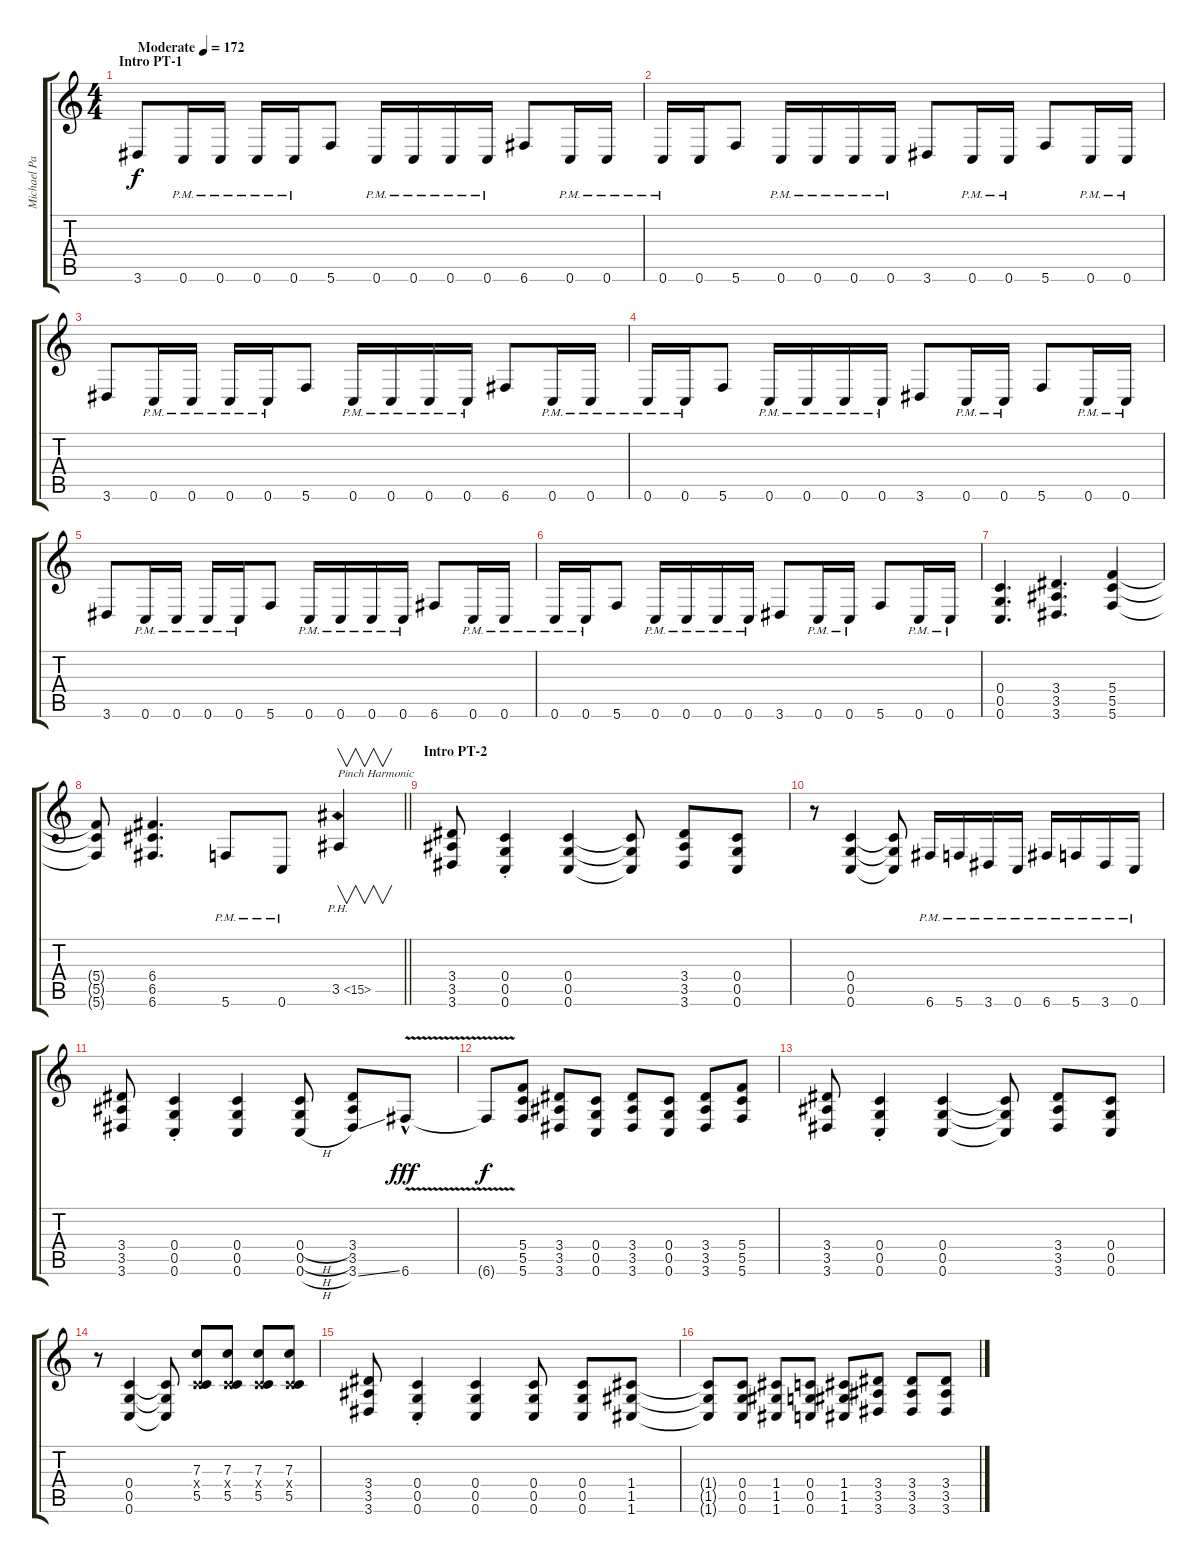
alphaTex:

\track ("Michael Padge (Lead Guitar)" "Michael Pa") {instrument distortionguitar}
\staff {score tabs}
\tuning (D4 A3 F3 C3 G2 C2) {hide}
\ts (4 4)
\section ("" "Intro PT-1")
\tempo (172 "Moderate")
\clef g2
\ks c
3.6.8{dy f instrument distortionguitar} 0.6{pm}.16 0.6{pm}.16 0.6{pm}.16 0.6{pm}.16 5.6.8 0.6{pm}.16 0.6{pm}.16 0.6{pm}.16 0.6{pm}.16 6.6.8 0.6{pm}.16 0.6{pm}.16 |
0.6{pm}.16 0.6.16 5.6.8 0.6{pm}.16 0.6{pm}.16 0.6{pm}.16 0.6{pm}.16 3.6.8 0.6{pm}.16 0.6{pm}.16 5.6.8 0.6{pm}.16 0.6{pm}.16 |
3.6.8 0.6{pm}.16 0.6{pm}.16 0.6{pm}.16 0.6{pm}.16 5.6.8 0.6{pm}.16 0.6{pm}.16 0.6{pm}.16 0.6{pm}.16 6.6.8 0.6{pm}.16 0.6{pm}.16 |
0.6{pm}.16 0.6{pm}.16 5.6.8 0.6{pm}.16 0.6{pm}.16 0.6{pm}.16 0.6{pm}.16 3.6.8 0.6{pm}.16 0.6{pm}.16 5.6.8 0.6{pm}.16 0.6{pm}.16 |
3.6.8 0.6{pm}.16 0.6{pm}.16 0.6{pm}.16 0.6{pm}.16 5.6.8 0.6{pm}.16 0.6{pm}.16 0.6{pm}.16 0.6{pm}.16 6.6.8 0.6{pm}.16 0.6{pm}.16 |
0.6{pm}.16 0.6{pm}.16 5.6.8 0.6{pm}.16 0.6{pm}.16 0.6{pm}.16 0.6{pm}.16 3.6.8 0.6{pm}.16 0.6{pm}.16 5.6.8 0.6{pm}.16 0.6{pm}.16 |
(0.4 0.5 0.6).4{d} (3.4 3.5 3.6).4{d} (5.4 5.5 5.6).4 |
\barLineRight lightlight
(5.4{t} 5.5{t} 5.6{t}).8 (6.4 6.5 6.6).4{d} 5.6{pm}.8 0.6{pm}.8 3.5{ph 12}.4{v txt "Pinch Harmonic"} |
\section ("" "Intro PT-2")
(3.4 3.5 3.6).8 (0.4{st} 0.5{st} 0.6{st}).4 (0.4 0.5 0.6).4 (0.4{t} 0.5{t} 0.6{t}).8 (3.4 3.5 3.6).8 (0.4 0.5 0.6).8 |
r.8 (0.4 0.5 0.6).4 (0.4{t} 0.5{t} 0.6{t}).8 6.6{pm}.16 5.6{pm}.16 3.6{pm}.16 0.6{pm}.16 6.6{pm}.16 5.6{pm}.16 3.6{pm}.16 0.6{pm}.16 |
(3.4 3.5 3.6).8 (0.4{st} 0.5{st} 0.6{st}).4 (0.4 0.5 0.6).4 (0.4{h} 0.5{h} 0.6{h}).8 (3.4 3.5 3.6{ss}).8 6.6{v hac}.8{dy fff} |
6.6{t}.8{dy f} (5.4 5.5 5.6).8 (3.4 3.5 3.6).8 (0.4 0.5 0.6).8 (3.4 3.5 3.6).8 (0.4 0.5 0.6).8 (3.4 3.5 3.6).8 (5.4 5.5 5.6).8 |
(3.4 3.5 3.6).8 (0.4{st} 0.5{st} 0.6{st}).4 (0.4 0.5 0.6).4 (0.4{t} 0.5{t} 0.6{t}).8 (3.4 3.5 3.6).8 (0.4 0.5 0.6).8 |
r.8 (0.4 0.5 0.6).4 (0.4{t} 0.5{t} 0.6{t}).8 (7.3 0.4{x} 5.5).8 (7.3 0.4{x} 5.5).8 (7.3 0.4{x} 5.5).8 (7.3 0.4{x} 5.5).8 |
(3.4 3.5 3.6).8 (0.4{st} 0.5{st} 0.6{st}).4 (0.4 0.5 0.6).4 (0.4 0.5 0.6).8 (0.4 0.5 0.6).8 (1.4 1.5 1.6).8 |
(1.4{t} 1.5{t} 1.6{t}).8 (0.4 0.5 0.6).8 (1.4 1.5 1.6).8 (0.4 0.5 0.6).8 (1.4 1.5 1.6).8 (3.4 3.5 3.6).8 (3.4 3.5 3.6).8 (3.4 3.5 3.6).8
